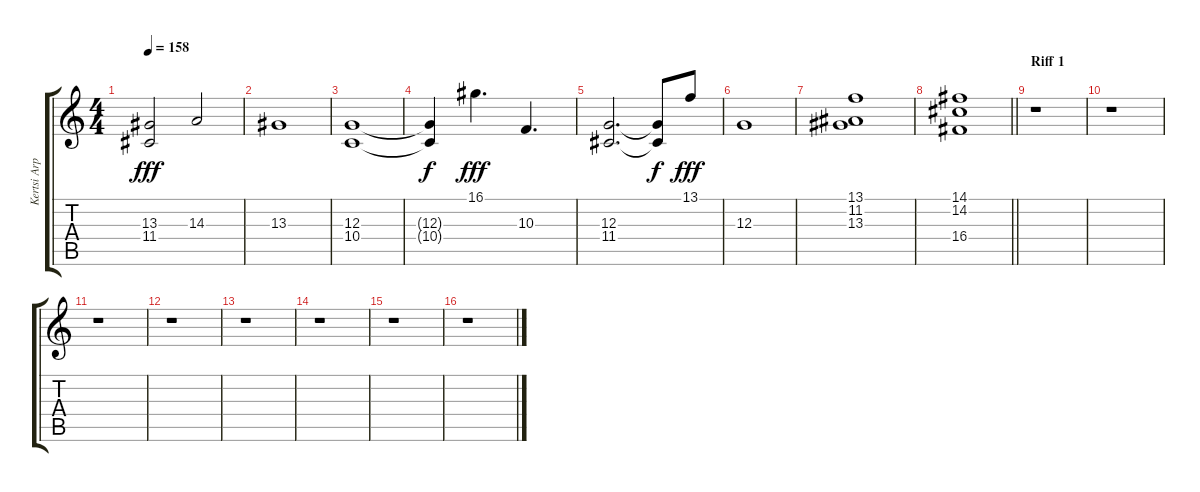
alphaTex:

\track ("Kertsi Arp" "Kertsi Arp") {instrument choiraahs}
\staff {score tabs}
\tuning (E4 B3 G3 D3 A2 E2) {hide}
\ts (4 4)
\tempo 158
\clef g2
\ks c
(13.3 11.4).2{dy fff} 14.3.2 |
13.3.1 |
(12.3 10.4).1 |
(12.3{t} 10.4{t}).4{dy f} 16.1.4{d dy fff} 10.3.4{d} |
(12.3 11.4).2{d} (12.3{t} 11.4{t}).8{dy f} 13.1.8{dy fff} |
12.3.1 |
(13.1 11.2 13.3).1 |
\barLineRight lightlight
(14.1 14.2 16.4).1 |
\section ("" "Riff 1")
r.1 |
r.1 |
r.1 |
r.1 |
r.1 |
r.1 |
r.1 |
r.1
